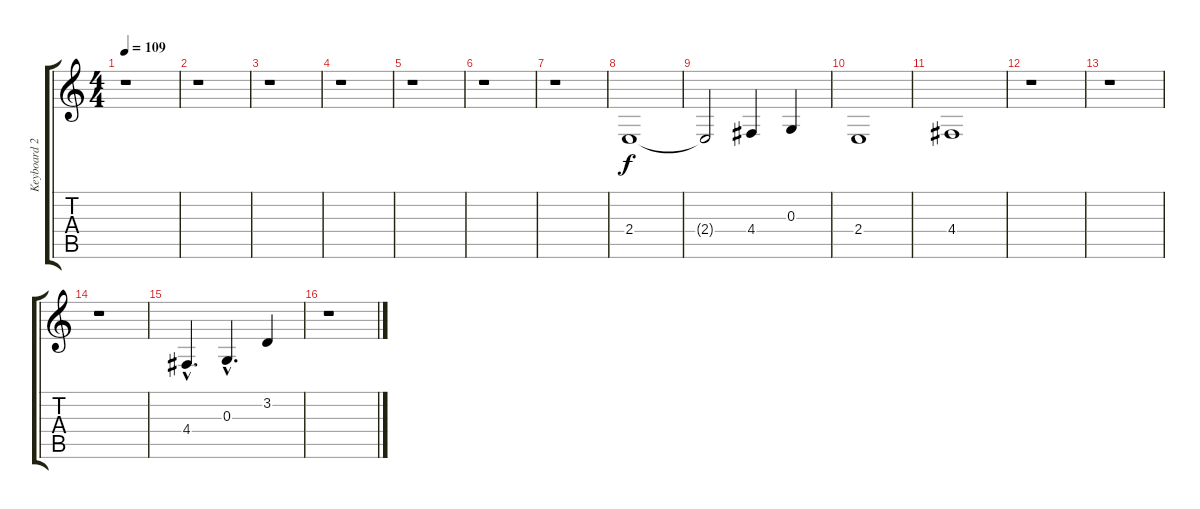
\track ("Keyboard 2" "Keyboard 2") {instrument stringensemble1}
\staff {score tabs}
\tuning (E4 B3 G3 D3 A2 E2) {hide}
\ts (4 4)
\tempo 109
\clef g2
\ks c
r.1{dy f} |
r.1 |
r.1 |
r.1 |
r.1 |
r.1 |
r.1 |
2.4.1{instrument stringensemble1} |
2.4{t}.2 4.4.4 0.3.4 |
2.4.1 |
4.4.1 |
r.1 |
r.1 |
r.1 |
4.4{hac}.4{d} 0.3{hac}.4{d} 3.2.4 |
r.1
